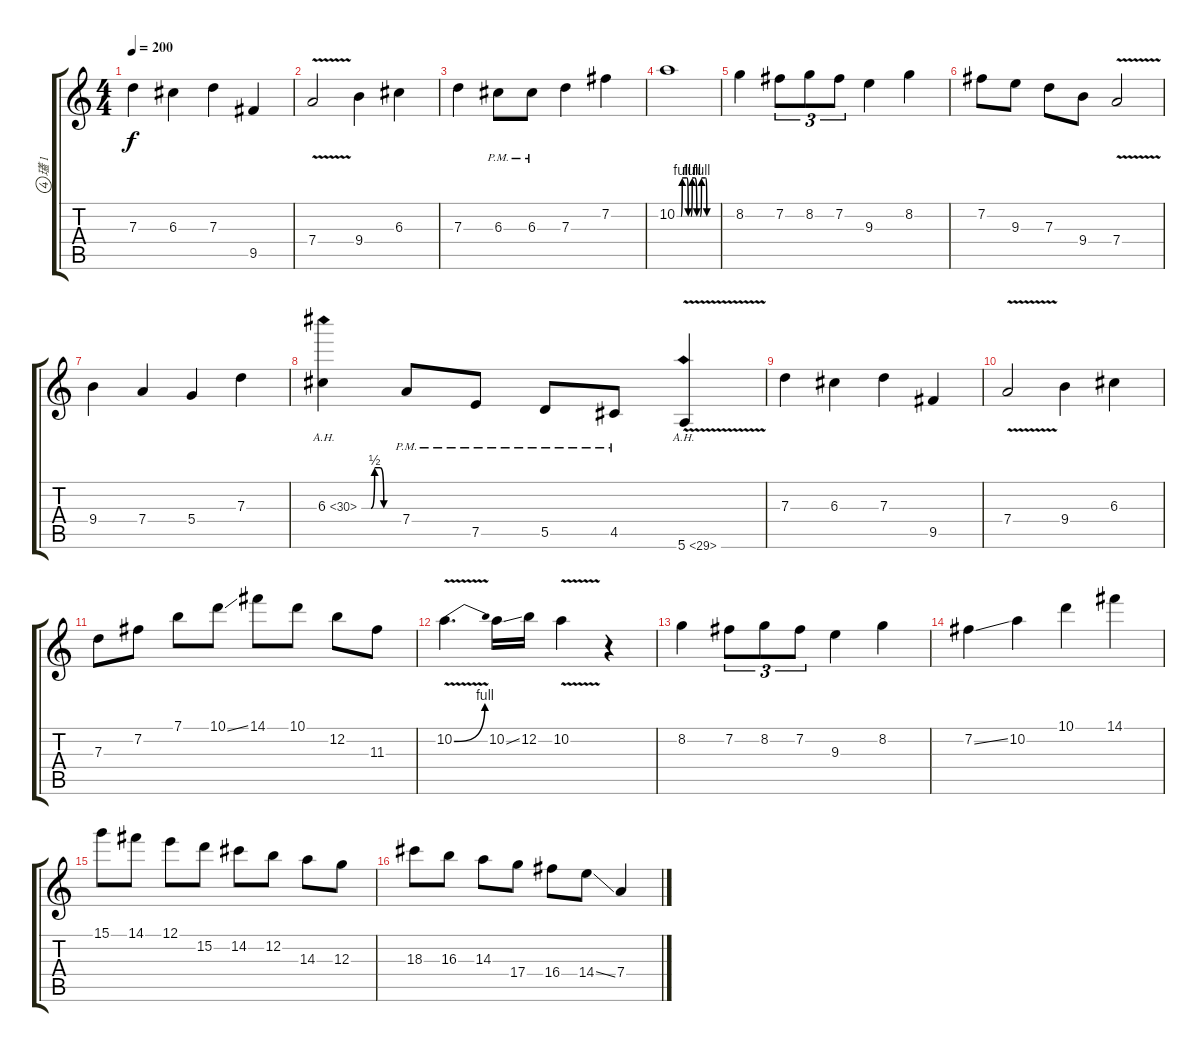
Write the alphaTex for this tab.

\track ("瓂 1" "瓂 1") {instrument distortionguitar}
\staff {score tabs}
\tuning (E4 B3 G3 D3 A2 E2) {hide}
\ts (4 4)
\tempo 200
\clef g2
\ks c
7.3.4{dy f} 6.3.4 7.3.4 9.5.4 |
7.4{v}.2 9.4.4 6.3.4 |
7.3.4 6.3{pm}.8 6.3{pm}.8 7.3.4 7.2.4 |
10.2{be (custom 0 0 6 0 8 4 15 4 17 0 21 0 23 4 27 4 30 0 35 0 37 4 43 4 45 0 60 0)}.1 |
8.2.4 7.2.8{tu (3 2)} 8.2.8{tu (3 2)} 7.2.8{tu (3 2)} 9.3.4 8.2.4 |
7.2.8 9.3.8 7.3.8 9.4.8 7.4{v}.2 |
9.4.4 7.4.4 5.4.4 7.3.4 |
6.3{be (custom 0 0 15 0 21 2 30 2 36 0 60 0) ah 24}.4 7.4{pm}.8 7.5{pm}.8 5.5{pm}.8 4.5{pm}.8 5.6{ah 24 v}.4 |
7.3.4 6.3.4 7.3.4 9.5.4 |
7.4{v}.2 9.4.4 6.3.4 |
7.3.8 7.2.8 7.1.8 10.1{ss}.8 14.1.8 10.1.8 12.2.8 11.3.8 |
10.2{be (bend 0 0 60 4) v}.4{d} 10.2{ss}.16 12.2.16 10.2{v}.4 r.4 |
8.2.4 7.2.8{tu (3 2)} 8.2.8{tu (3 2)} 7.2.8{tu (3 2)} 9.3.4 8.2.4 |
7.2{ss}.4 10.2.4 10.1.4 14.1.4 |
15.1.8 14.1.8 12.1.8 15.2.8 14.2.8 12.2.8 14.3.8 12.3.8 |
18.3.8 16.3.8 14.3.8 17.4.8 16.4.8 14.4{ss}.8 7.4.4
